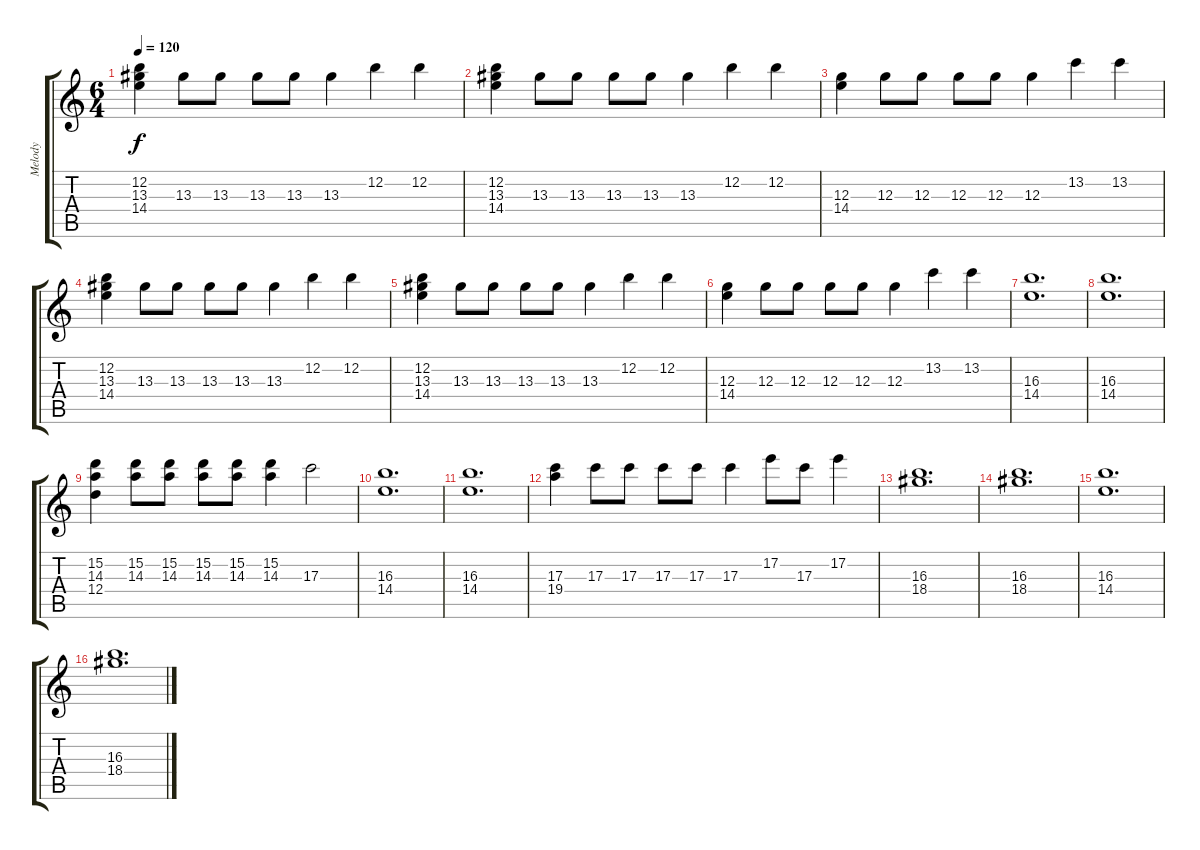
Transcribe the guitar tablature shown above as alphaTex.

\track ("Melody" "Melody") {instrument acousticguitarsteel}
\staff {score tabs}
\tuning (E4 B3 G3 D3 A2 E2) {hide}
\ts (6 4)
\tempo 120
\clef g2
\ks c
(12.2 13.3 14.4).4{dy f} 13.3.8 13.3.8 13.3.8 13.3.8 13.3.4 12.2.4 12.2.4 |
(12.2 13.3 14.4).4 13.3.8 13.3.8 13.3.8 13.3.8 13.3.4 12.2.4 12.2.4 |
(12.3 14.4).4 12.3.8 12.3.8 12.3.8 12.3.8 12.3.4 13.2.4 13.2.4 |
(12.2 13.3 14.4).4 13.3.8 13.3.8 13.3.8 13.3.8 13.3.4 12.2.4 12.2.4 |
(12.2 13.3 14.4).4 13.3.8 13.3.8 13.3.8 13.3.8 13.3.4 12.2.4 12.2.4 |
(12.3 14.4).4 12.3.8 12.3.8 12.3.8 12.3.8 12.3.4 13.2.4 13.2.4 |
(16.3 14.4).1{d} |
(16.3 14.4).1{d} |
(15.2 14.3 12.4).4 (15.2 14.3).8 (15.2 14.3).8 (15.2 14.3).8 (15.2 14.3).8 (15.2 14.3).4 17.3.2 |
(16.3 14.4).1{d} |
(16.3 14.4).1{d} |
(17.3 19.4).4 17.3.8 17.3.8 17.3.8 17.3.8 17.3.4 17.2.8 17.3.8 17.2.4 |
(16.3 18.4).1{d} |
(16.3 18.4).1{d} |
(16.3 14.4).1{d} |
(16.3 18.4).1{d}
